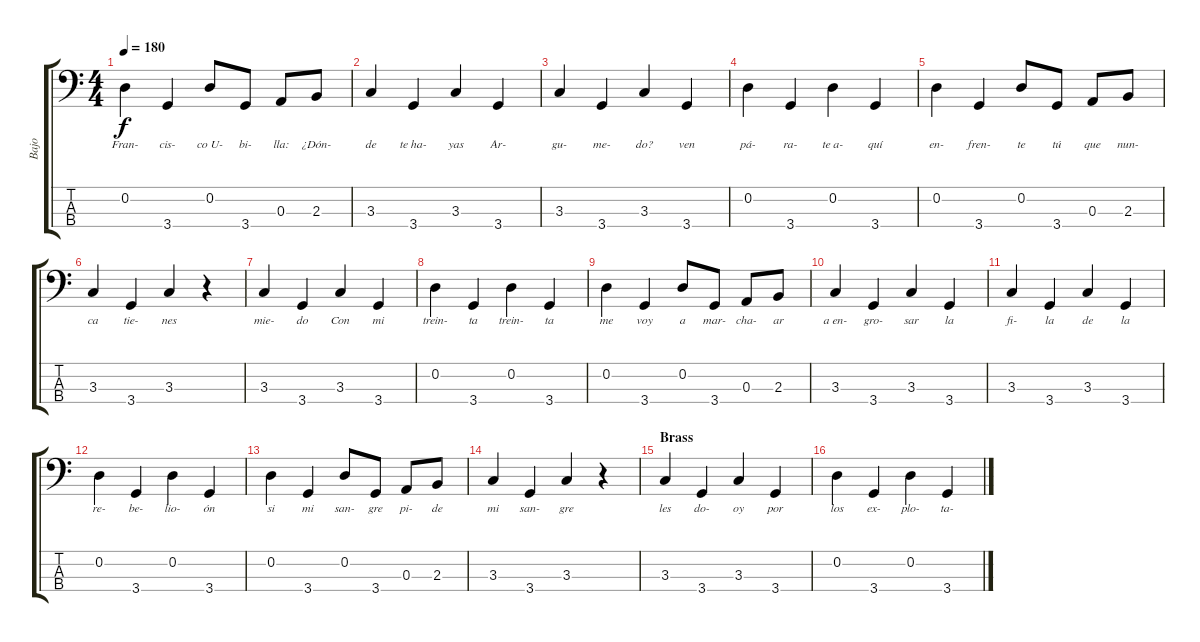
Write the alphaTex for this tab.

\track ("Bajo" "Bajo") {instrument electricbassfinger}
\staff {score tabs}
\tuning (G2 D2 A1 E1) {hide}
\ts (4 4)
\tempo 180
\clef f4
\ks c
0.2.4{lyrics (0 "Fran-") lyrics (1 "") lyrics (2 "") lyrics (3 "") lyrics (4 "") dy f} 3.4.4{lyrics (0 "cis-") lyrics (1 "") lyrics (2 "") lyrics (3 "") lyrics (4 "")} 0.2.8{lyrics (0 "co U-") lyrics (1 "") lyrics (2 "") lyrics (3 "") lyrics (4 "")} 3.4.8{lyrics (0 "bi-") lyrics (1 "") lyrics (2 "") lyrics (3 "") lyrics (4 "")} 0.3.8{lyrics (0 "lla:") lyrics (1 "") lyrics (2 "") lyrics (3 "") lyrics (4 "")} 2.3.8{lyrics (0 "¿Dón-") lyrics (1 "") lyrics (2 "") lyrics (3 "") lyrics (4 "")} |
3.3.4{lyrics (0 "de") lyrics (1 "") lyrics (2 "") lyrics (3 "") lyrics (4 "")} 3.4.4{lyrics (0 "te ha-") lyrics (1 "") lyrics (2 "") lyrics (3 "") lyrics (4 "")} 3.3.4{lyrics (0 "yas") lyrics (1 "") lyrics (2 "") lyrics (3 "") lyrics (4 "")} 3.4.4{lyrics (0 "Ar-") lyrics (1 "") lyrics (2 "") lyrics (3 "") lyrics (4 "")} |
3.3.4{lyrics (0 "gu-") lyrics (1 "") lyrics (2 "") lyrics (3 "") lyrics (4 "")} 3.4.4{lyrics (0 "me-") lyrics (1 "") lyrics (2 "") lyrics (3 "") lyrics (4 "")} 3.3.4{lyrics (0 "do?") lyrics (1 "") lyrics (2 "") lyrics (3 "") lyrics (4 "")} 3.4.4{lyrics (0 "ven") lyrics (1 "") lyrics (2 "") lyrics (3 "") lyrics (4 "")} |
0.2.4{lyrics (0 "pá-") lyrics (1 "") lyrics (2 "") lyrics (3 "") lyrics (4 "")} 3.4.4{lyrics (0 "ra-") lyrics (1 "") lyrics (2 "") lyrics (3 "") lyrics (4 "")} 0.2.4{lyrics (0 "te a-") lyrics (1 "") lyrics (2 "") lyrics (3 "") lyrics (4 "")} 3.4.4{lyrics (0 "quí") lyrics (1 "") lyrics (2 "") lyrics (3 "") lyrics (4 "")} |
0.2.4{lyrics (0 "en-") lyrics (1 "") lyrics (2 "") lyrics (3 "") lyrics (4 "")} 3.4.4{lyrics (0 "fren-") lyrics (1 "") lyrics (2 "") lyrics (3 "") lyrics (4 "")} 0.2.8{lyrics (0 "te") lyrics (1 "") lyrics (2 "") lyrics (3 "") lyrics (4 "")} 3.4.8{lyrics (0 "tú") lyrics (1 "") lyrics (2 "") lyrics (3 "") lyrics (4 "")} 0.3.8{lyrics (0 "que") lyrics (1 "") lyrics (2 "") lyrics (3 "") lyrics (4 "")} 2.3.8{lyrics (0 "nun-") lyrics (1 "") lyrics (2 "") lyrics (3 "") lyrics (4 "")} |
3.3.4{lyrics (0 "ca") lyrics (1 "") lyrics (2 "") lyrics (3 "") lyrics (4 "")} 3.4.4{lyrics (0 "tie-") lyrics (1 "") lyrics (2 "") lyrics (3 "") lyrics (4 "")} 3.3.4{lyrics (0 "nes") lyrics (1 "") lyrics (2 "") lyrics (3 "") lyrics (4 "")} r.4 |
3.3.4{lyrics (0 "mie-") lyrics (1 "") lyrics (2 "") lyrics (3 "") lyrics (4 "")} 3.4.4{lyrics (0 "do") lyrics (1 "") lyrics (2 "") lyrics (3 "") lyrics (4 "")} 3.3.4{lyrics (0 "Con") lyrics (1 "") lyrics (2 "") lyrics (3 "") lyrics (4 "")} 3.4.4{lyrics (0 "mi") lyrics (1 "") lyrics (2 "") lyrics (3 "") lyrics (4 "")} |
0.2.4{lyrics (0 "trein-") lyrics (1 "") lyrics (2 "") lyrics (3 "") lyrics (4 "")} 3.4.4{lyrics (0 "ta") lyrics (1 "") lyrics (2 "") lyrics (3 "") lyrics (4 "")} 0.2.4{lyrics (0 "trein-") lyrics (1 "") lyrics (2 "") lyrics (3 "") lyrics (4 "")} 3.4.4{lyrics (0 "ta") lyrics (1 "") lyrics (2 "") lyrics (3 "") lyrics (4 "")} |
0.2.4{lyrics (0 "me") lyrics (1 "") lyrics (2 "") lyrics (3 "") lyrics (4 "")} 3.4.4{lyrics (0 "voy") lyrics (1 "") lyrics (2 "") lyrics (3 "") lyrics (4 "")} 0.2.8{lyrics (0 "a") lyrics (1 "") lyrics (2 "") lyrics (3 "") lyrics (4 "")} 3.4.8{lyrics (0 "mar-") lyrics (1 "") lyrics (2 "") lyrics (3 "") lyrics (4 "")} 0.3.8{lyrics (0 "cha-") lyrics (1 "") lyrics (2 "") lyrics (3 "") lyrics (4 "")} 2.3.8{lyrics (0 "ar") lyrics (1 "") lyrics (2 "") lyrics (3 "") lyrics (4 "")} |
3.3.4{lyrics (0 "a en-") lyrics (1 "") lyrics (2 "") lyrics (3 "") lyrics (4 "")} 3.4.4{lyrics (0 "gro-") lyrics (1 "") lyrics (2 "") lyrics (3 "") lyrics (4 "")} 3.3.4{lyrics (0 "sar") lyrics (1 "") lyrics (2 "") lyrics (3 "") lyrics (4 "")} 3.4.4{lyrics (0 "la") lyrics (1 "") lyrics (2 "") lyrics (3 "") lyrics (4 "")} |
3.3.4{lyrics (0 "fi-") lyrics (1 "") lyrics (2 "") lyrics (3 "") lyrics (4 "")} 3.4.4{lyrics (0 "la") lyrics (1 "") lyrics (2 "") lyrics (3 "") lyrics (4 "")} 3.3.4{lyrics (0 "de") lyrics (1 "") lyrics (2 "") lyrics (3 "") lyrics (4 "")} 3.4.4{lyrics (0 "la") lyrics (1 "") lyrics (2 "") lyrics (3 "") lyrics (4 "")} |
0.2.4{lyrics (0 "re-") lyrics (1 "") lyrics (2 "") lyrics (3 "") lyrics (4 "")} 3.4.4{lyrics (0 "be-") lyrics (1 "") lyrics (2 "") lyrics (3 "") lyrics (4 "")} 0.2.4{lyrics (0 "lio-") lyrics (1 "") lyrics (2 "") lyrics (3 "") lyrics (4 "")} 3.4.4{lyrics (0 "ón") lyrics (1 "") lyrics (2 "") lyrics (3 "") lyrics (4 "")} |
0.2.4{lyrics (0 "si") lyrics (1 "") lyrics (2 "") lyrics (3 "") lyrics (4 "")} 3.4.4{lyrics (0 "mi") lyrics (1 "") lyrics (2 "") lyrics (3 "") lyrics (4 "")} 0.2.8{lyrics (0 "san-") lyrics (1 "") lyrics (2 "") lyrics (3 "") lyrics (4 "")} 3.4.8{lyrics (0 "gre") lyrics (1 "") lyrics (2 "") lyrics (3 "") lyrics (4 "")} 0.3.8{lyrics (0 "pi-") lyrics (1 "") lyrics (2 "") lyrics (3 "") lyrics (4 "")} 2.3.8{lyrics (0 "de") lyrics (1 "") lyrics (2 "") lyrics (3 "") lyrics (4 "")} |
3.3.4{lyrics (0 "mi") lyrics (1 "") lyrics (2 "") lyrics (3 "") lyrics (4 "")} 3.4.4{lyrics (0 "san-") lyrics (1 "") lyrics (2 "") lyrics (3 "") lyrics (4 "")} 3.3.4{lyrics (0 "gre") lyrics (1 "") lyrics (2 "") lyrics (3 "") lyrics (4 "")} r.4 |
\section ("" "Brass")
3.3.4{lyrics (0 "les") lyrics (1 "") lyrics (2 "") lyrics (3 "") lyrics (4 "")} 3.4.4{lyrics (0 "do-") lyrics (1 "") lyrics (2 "") lyrics (3 "") lyrics (4 "")} 3.3.4{lyrics (0 "oy") lyrics (1 "") lyrics (2 "") lyrics (3 "") lyrics (4 "")} 3.4.4{lyrics (0 "por") lyrics (1 "") lyrics (2 "") lyrics (3 "") lyrics (4 "")} |
0.2.4{lyrics (0 "los") lyrics (1 "") lyrics (2 "") lyrics (3 "") lyrics (4 "")} 3.4.4{lyrics (0 "ex-") lyrics (1 "") lyrics (2 "") lyrics (3 "") lyrics (4 "")} 0.2.4{lyrics (0 "plo-") lyrics (1 "") lyrics (2 "") lyrics (3 "") lyrics (4 "")} 3.4.4{lyrics (0 "ta-") lyrics (1 "") lyrics (2 "") lyrics (3 "") lyrics (4 "")}
